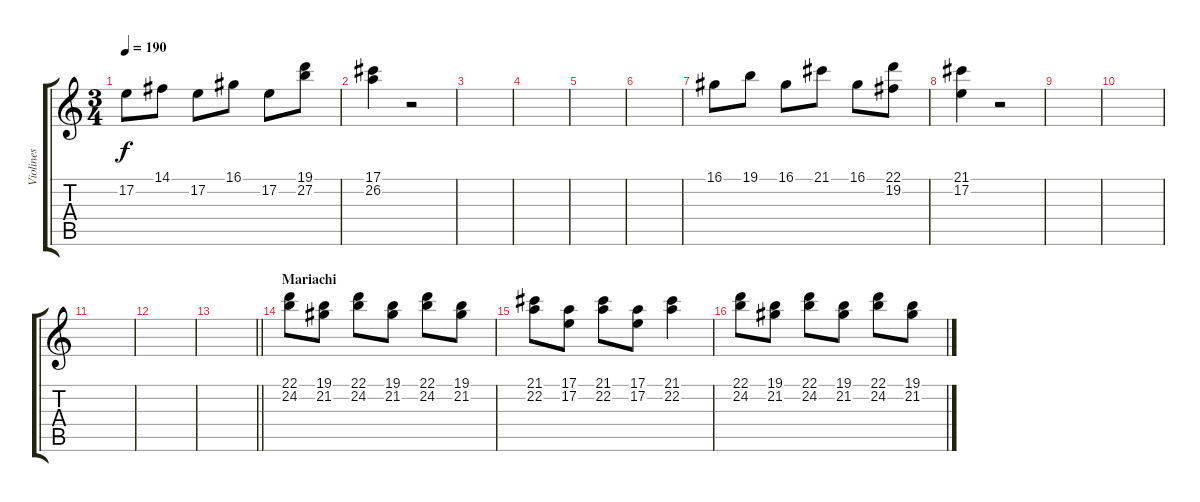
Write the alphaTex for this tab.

\track ("Violines" "Violines") {instrument pizzicatostrings}
\staff {score tabs}
\tuning (E4 B3 G3 D3 A2 E2) {hide}
\ts (3 4)
\tempo 190
\clef g2
\ks c
17.2.8{dy f} 14.1.8 17.2.8 16.1.8 17.2.8 (19.1 27.2).8 |
(17.1 26.2).4 r.2 |
|
|
|
|
16.1.8{instrument pizzicatostrings} 19.1.8 16.1.8 21.1.8 16.1.8 (22.1 19.2).8 |
(21.1 17.2).4 r.2 |
|
|
|
|
\barLineRight lightlight
|
\section ("" "Mariachi")
(22.1 24.2).8{volume 6 instrument violin} (19.1 21.2).8 (22.1 24.2).8 (19.1 21.2).8 (22.1 24.2).8 (19.1 21.2).8 |
(21.1 22.2).8 (17.1 17.2).8 (21.1 22.2).8 (17.1 17.2).8 (21.1 22.2).4 |
(22.1 24.2).8 (19.1 21.2).8 (22.1 24.2).8 (19.1 21.2).8 (22.1 24.2).8 (19.1 21.2).8
